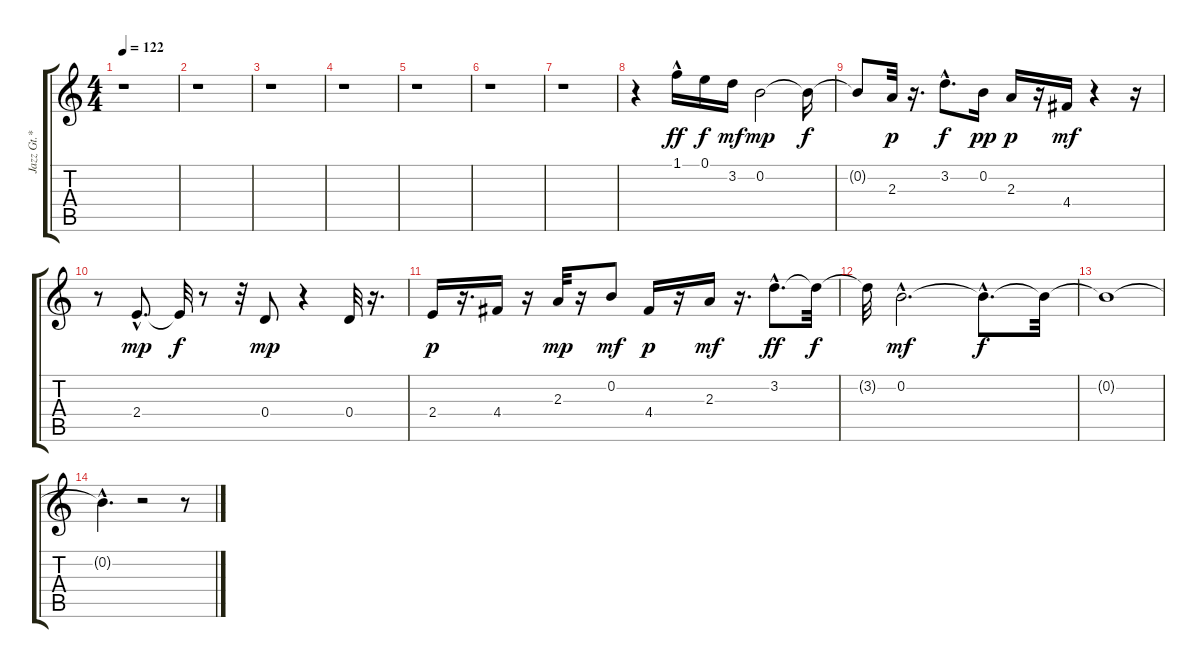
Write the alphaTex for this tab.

\track (" Jazz Gt.*merged" " Jazz Gt.*") {instrument electricguitarjazz}
\staff {score tabs}
\tuning (E4 B3 G3 D3 A2 E2) {hide}
\ts (4 4)
\tempo 122
\clef g2
\ks c
r.1{dy mp} |
r.1 |
r.1 |
r.1 |
r.1 |
r.1 |
r.1 |
r.4 1.1{hac}.16{dy ff} 0.1.16{dy f} 3.2.16{dy mf} 0.2.2{dy mp} 0.2{t}.16{dy f} |
0.2{t}.8 2.3.32{dy p} r.16{d} 3.2{hac}.8{d dy f} 0.2.16{dy pp} 2.3.16{dy p} r.16 4.4.16{dy mf} r.4 r.16 |
r.8 2.4{hac}.8{d dy mp} 2.4{t}.32{dy f} r.8 r.32 0.4.8{dy mp} r.4 0.4.32 r.16{d} |
2.4.16{dy p} r.16{d} 4.4.16 r.16 2.3.32{dy mp} r.16 0.2.8{dy mf} 4.4.16{dy p} r.16 2.3.16{dy mf} r.16{d} 3.2{hac}.8{d dy ff} 3.2{t}.32{dy f} |
3.2{t}.32 0.2{hac}.2{d dy mf} 0.2{hac t}.8{d dy f} 0.2{t}.32 |
0.2{t}.1 |
0.2{hac t}.4{d} r.2 r.8
